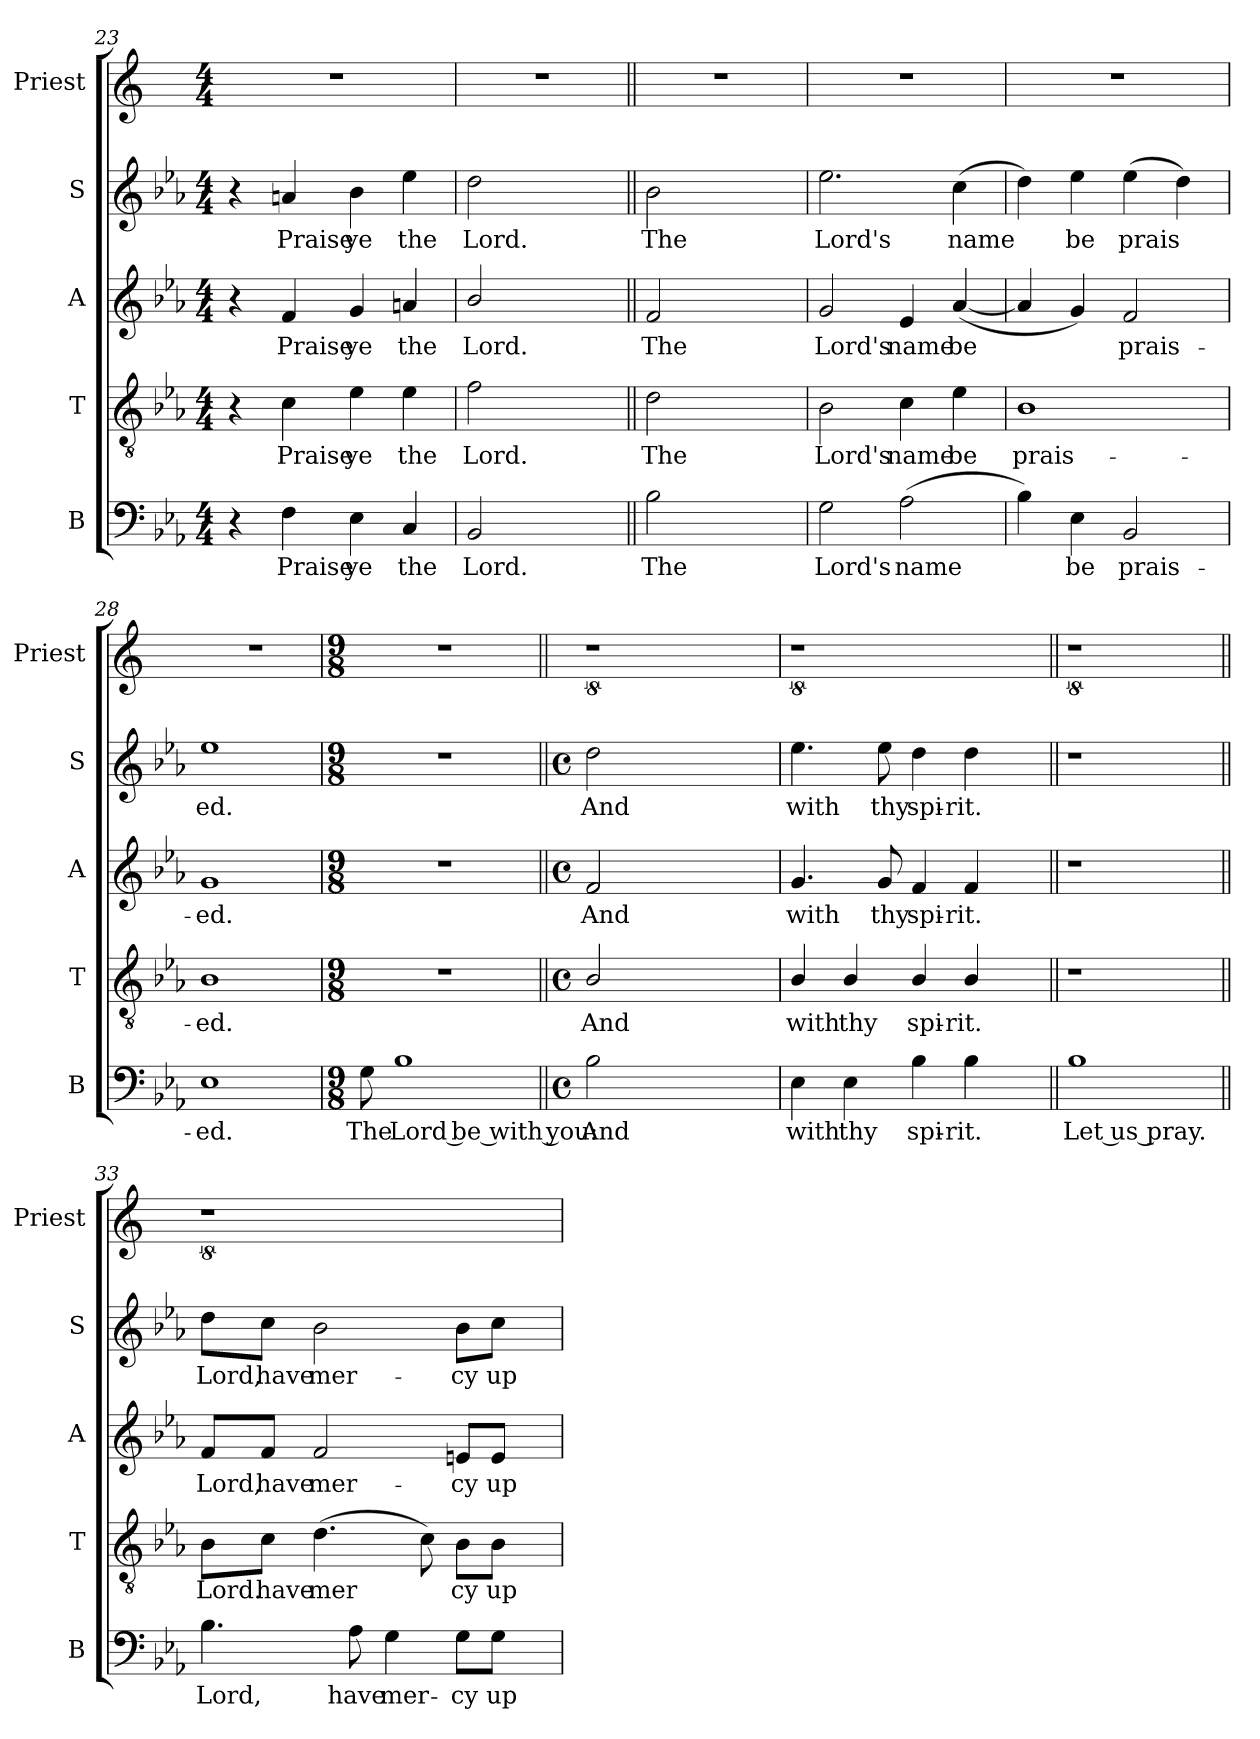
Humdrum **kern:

**kern	**text	**kern	**text	**kern	**text	**kern	**text	**kern
*part5	*part5	*part4	*part4	*part3	*part3	*part2	*part2	*part1
*staff5	*staff5	*staff4	*staff4	*staff3	*staff3	*staff2	*staff2	*staff1
*I"B	*	*I"T	*	*I"A	*	*I"S	*	*I"Priest
*I'B	*	*I'T	*	*I'A	*	*I'S	*	*I'Priest
*clefF4	*	*clefGv2	*	*clefG2	*	*clefG2	*	*clefG2
*k[b-e-a-]	*	*k[b-e-a-]	*	*k[b-e-a-]	*	*k[b-e-a-]	*	*k[]
*E-:	*	*E-:	*	*E-:	*	*E-:	*	*C:
*M4/4	*	*M4/4	*	*M4/4	*	*M4/4	*	*M4/4
=23	=23	=23	=23	=23	=23	=23	=23	=23
4r	.	4r	.	4r	.	4r	.	1r
!	!LO:LY:b	!	!LO:LY:b	!	!LO:LY:b	!	!LO:LY:b	!
4F\	Praise	4c\	Praise	4f/	Praise	4an/	Praise	.
!	!LO:LY:b	!	!LO:LY:b	!	!LO:LY:b	!	!LO:LY:b	!
4E-\	ye	4e-\	ye	4g/	ye	4b-\	ye	.
!	!LO:LY:b	!	!LO:LY:b	!	!LO:LY:b	!	!LO:LY:b	!
4C/	the	4e-\	the	4an/	the	4ee-\	the	.
=24	=24	=24	=24	=24	=24	=24	=24	=24
!	!LO:LY:b	!	!LO:LY:b	!	!LO:LY:b	!	!LO:LY:b	!
2BB-/	Lord.	2f\	Lord.	2b-/	Lord.	2dd\	Lord.	1r
2ryy	.	2ryy	.	2ryy	.	2ryy	.	.
=25||	=25||	=25||	=25||	=25||	=25||	=25||	=25||	=25||
!	!LO:LY:b	!	!LO:LY:b	!	!LO:LY:b	!	!LO:LY:b	!
2B-\	The	2d\	The	2f/	The	2b-\	The	1r
2ryy	.	2ryy	.	2ryy	.	2ryy	.	.
=26	=26	=26	=26	=26	=26	=26	=26	=26
!	!LO:LY:b	!	!LO:LY:b	!	!LO:LY:b	!	!LO:LY:b	!
2G\	Lord's	2B-\	Lord's	2g/	Lord's	2.ee-\	Lord's	1r
!	!LO:LY:b	!	!LO:LY:b	!	!LO:LY:b	!	!	!
(>2A-i\	name	4c\	name	4e-/	name	.	.	.
!	!	!	!LO:LY:b	!	!LO:LY:b	!	!LO:LY:b	!
.	.	4e-\	be	(<[4a-/	be	(>4cc\	name	.
=27	=27	=27	=27	=27	=27	=27	=27	=27
!	!	!	!LO:LY:b	!	!	!	!	!
4B-\)	.	1B-	prais-	4a-/]	.	4dd\)	.	1r
!	!LO:LY:b	!	!	!	!	!	!LO:LY:b	!
4E-\	be	.	.	4g/)	.	4ee-\	be	.
!	!LO:LY:b	!	!	!	!LO:LY:b	!	!LO:LY:b	!
2BB-/	prais-	.	.	2f/	prais-	(>4ee-\	prais­	.
.	.	.	.	.	.	4dd\)	.	.
=28	=28	=28	=28	=28	=28	=28	=28	=28
!	!LO:LY:b	!	!LO:LY:b	!	!LO:LY:b	!	!LO:LY:b	!
1E-	-ed.	1B-	-ed.	1g	-ed.	1ee-	ed.	1r
!!LO:LB:g=z
=29	=29	=29	=29	=29	=29	=29	=29	=29
*M9/8	*	*M9/8	*	*M9/8	*	*M9/8	*	*M9/8
!	!LO:LY:b	!	!	!	!	!	!	!
*^	*	*	*	*	*	*	*	*
8G\	1ryy	The	8%9r	.	8%9r	.	8%9r	.	8%9r
!	!	!LO:LY:b	!	!	!	!	!	!	!
1B-	.	Lord be with you:	.	.	.	.	.	.	.
.	8ryy	.	.	.	.	.	.	.	.
=30||	=30||	=30||	=30||	=30||	=30||	=30||	=30||	=30||	=30||
*M4/4	*	*	*M4/4	*	*M4/4	*	*M4/4	*	*
*met(c)	*	*	*met(c)	*	*met(c)	*	*met(c)	*	*
!	!	!LO:LY:b	!	!LO:LY:b	!	!LO:LY:b	!	!LO:LY:b	!
2ryy	2B-\	And	2B-/	And	2f/	And	2dd\	And	8%9r
2ryy	2ryy	.	2ryy	.	2ryy	.	2ryy	.	.
8ryy	8ryy	.	8ryy	.	8ryy	.	8ryy	.	.
=31	=31	=31	=31	=31	=31	=31	=31	=31	=31
!	!	!LO:LY:b	!	!LO:LY:b	!	!LO:LY:b	!	!LO:LY:b	!
1ryy	4E-\	with	4B-/	with	4.g/	with	4.ee-\	with	8%9r
!	!	!LO:LY:b	!	!LO:LY:b	!	!	!	!	!
.	4E-\	thy	4B-/	thy	.	.	.	.	.
!	!	!	!	!	!	!LO:LY:b	!	!LO:LY:b	!
.	.	.	.	.	8g/	thy	8ee-\	thy	.
!	!	!LO:LY:b	!	!LO:LY:b	!	!LO:LY:b	!	!LO:LY:b	!
.	4B-\	spi-	4B-/	spi-	4f/	spi-	4dd\	spi-	.
!	!	!LO:LY:b	!	!LO:LY:b	!	!LO:LY:b	!	!LO:LY:b	!
.	4B-\	-rit.	4B-/	-rit.	4f/	-rit.	4dd\	-rit.	.
8ryy	8ryy	.	8ryy	.	8ryy	.	8ryy	.	.
=32||	=32||	=32||	=32||	=32||	=32||	=32||	=32||	=32||	=32||
!	!	!LO:LY:b	!	!	!	!	!	!	!
1B-	1ryy	Let us pray.	1r	.	1r	.	1r	.	8%9r
8ryy	8ryy	.	8ryy	.	8ryy	.	8ryy	.	.
=33||	=33||	=33||	=33||	=33||	=33||	=33||	=33||	=33||	=33||
!	!	!LO:LY:b	!	!LO:LY:b	!	!LO:LY:b	!	!LO:LY:b	!
1ryy	4.B-\	Lord,	8B-\L	Lord.	8f/L	Lord,	8dd\L	Lord,	8%9r
!	!	!	!	!LO:LY:b	!	!LO:LY:b	!	!LO:LY:b	!
.	.	.	8c\J	have	8f/J	have	8cc\J	have	.
!	!	!	!	!LO:LY:b	!	!LO:LY:b	!	!LO:LY:b	!
.	.	.	(>4.d\	mer­	2f/	mer-	2b-\	mer-	.
!	!	!LO:LY:b	!	!	!	!	!	!	!
.	8A-\	have	.	.	.	.	.	.	.
!	!	!LO:LY:b	!	!	!	!	!	!	!
.	4G\	mer-	.	.	.	.	.	.	.
.	.	.	8c\)	.	.	.	.	.	.
!	!	!LO:LY:b	!	!LO:LY:b	!	!LO:LY:b	!	!LO:LY:b	!
.	8G\L	-cy	8B-\L	cy	8en/L	-cy	8b-\L	-cy	.
!	!	!LO:LY:b	!	!LO:LY:b	!	!LO:LY:b	!	!LO:LY:b	!
.	8G\J	up-	8B-\J	up-	8e/J	up-	8cc\J	up-	.
8ryy	8ryy	.	8ryy	.	8ryy	.	8ryy	.	.
*v	*v	*	*	*	*	*	*	*	*
=	=	=	=	=	=	=	=	=
*-	*-	*-	*-	*-	*-	*-	*-	*-
